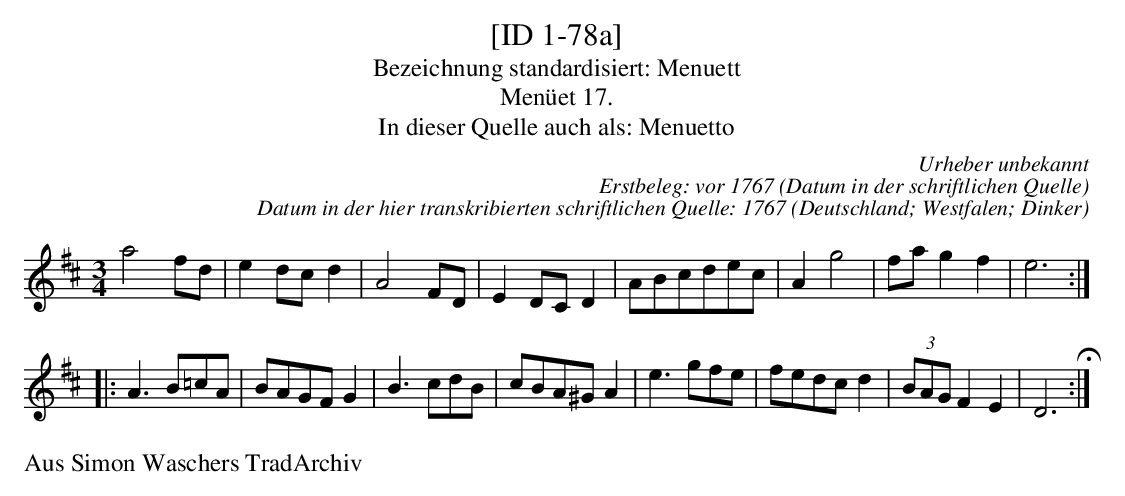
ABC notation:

X:1
T:[ID 1-78a]
T:Bezeichnung standardisiert: Menuett
T:Men\"uet 17.
T:In dieser Quelle auch als: Menuetto
C:Urheber unbekannt
C:Erstbeleg: vor 1767 (Datum in der schriftlichen Quelle)
C:Datum in der hier transkribierten schriftlichen Quelle: 1767
O:Deutschland; Westfalen; Dinker
L:1/8
M:3/4
K:D
a4fd | e2dcd2 | A4FD | E2DCD2 | ABcdec | A2g4 | fag2f2 | e6 ::
A3 B=cA | BAGFG2 | B3 cdB | cBA^GA2 | e3 gfe | fedcd2 | (3BAGF2E2 | D6 H:|
